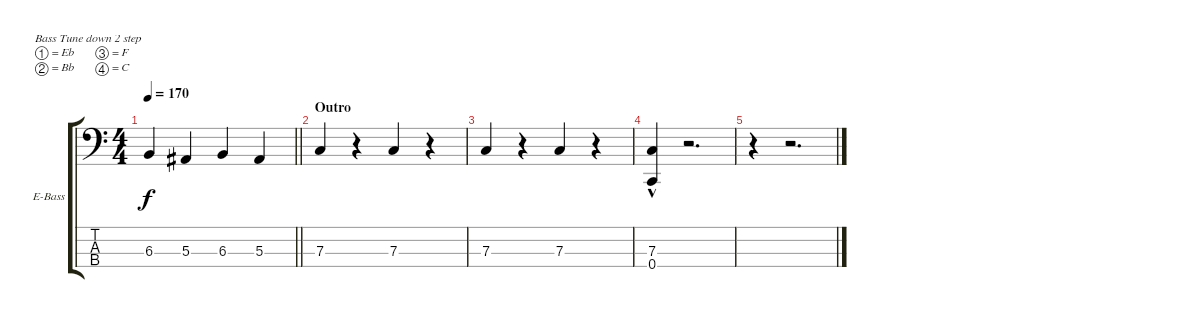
\bracketExtendMode groupsimilarinstruments
\firstSystemTrackNameOrientation horizontal
\otherSystemsTrackNameOrientation horizontal
\track ("Nick Oliveri [Bass]" "E-Bass") {instrument electricbassfinger}
\staff {score tabs}
\tuning (Eb2 Bb1 F1 C1)
\ts (4 4)
\tempo 170
\clef f4
\barLineRight lightlight
\ks c
6.3.4{dy f} 5.3.4 6.3.4 5.3.4 |
\section ("" "Outro")
7.3.4 r.4 7.3.4 r.4 |
7.3.4 r.4 7.3.4 r.4 |
(7.3{hac} 0.4).4 r.2{d} |
r.4 r.2{d}
